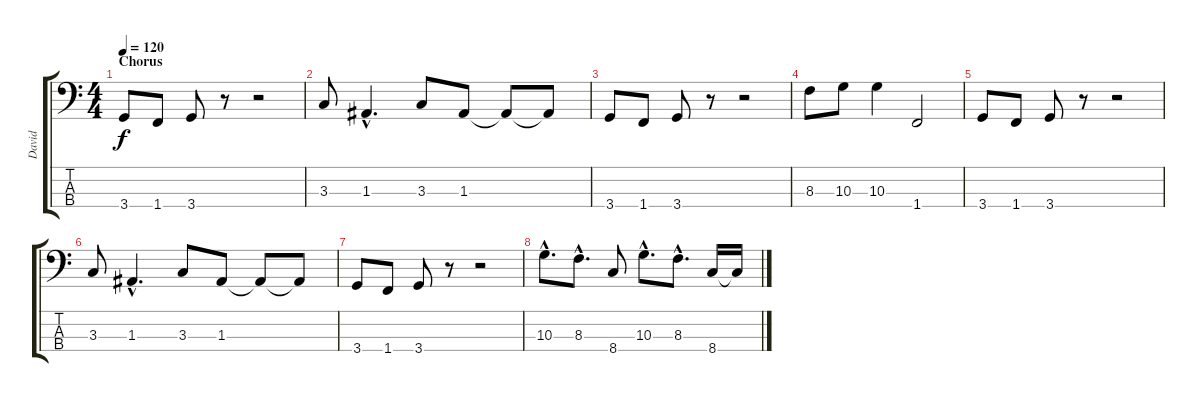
\track ("David" "David") {instrument electricbasspick}
\staff {score tabs}
\tuning (G2 D2 A1 E1) {hide}
\ts (4 4)
\section ("" "Chorus")
\tempo 120
\clef f4
\ks c
3.4.8{dy f} 1.4.8 3.4.8 r.8 r.2 |
3.3.8 1.3{hac}.4{d} 3.3.8 1.3.8 1.3{t}.8 1.3{t}.8 |
3.4.8 1.4.8 3.4.8 r.8 r.2 |
8.3.8 10.3.8 10.3.4 1.4.2 |
3.4.8 1.4.8 3.4.8 r.8 r.2 |
3.3.8 1.3{hac}.4{d} 3.3.8 1.3.8 1.3{t}.8 1.3{t}.8 |
3.4.8 1.4.8 3.4.8 r.8 r.2 |
10.3{hac}.8{d} 8.3{hac}.8{d} 8.4.8 10.3{hac}.8{d} 8.3{hac}.8{d} 8.4.16 8.4{t}.16
